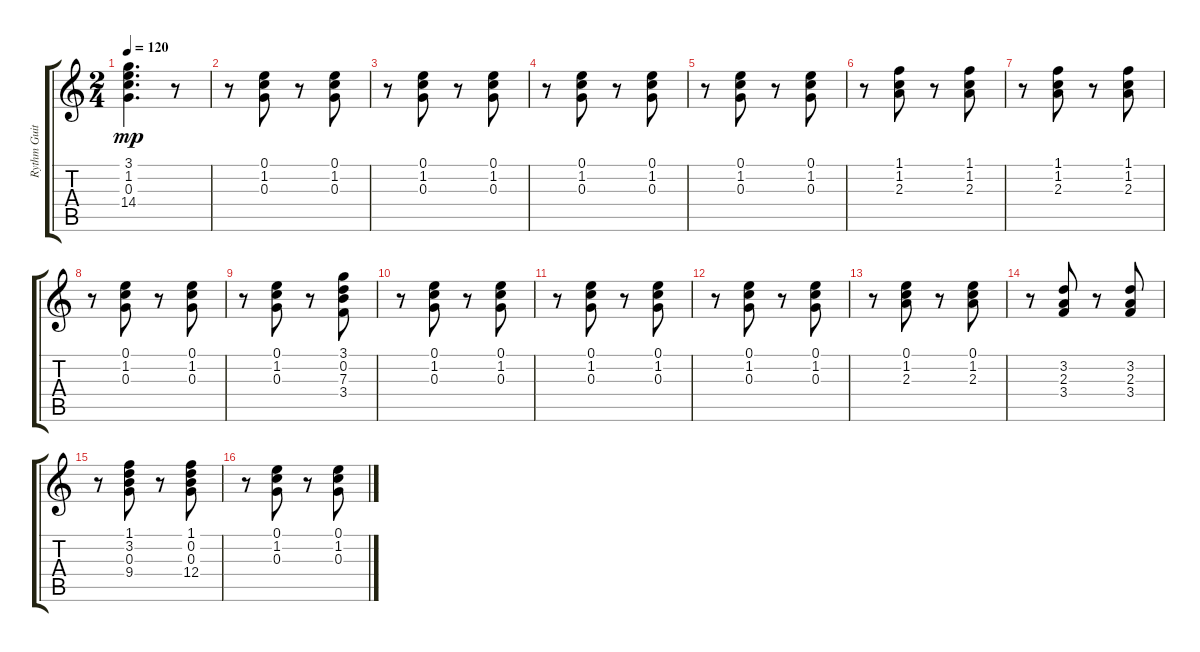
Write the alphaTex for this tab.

\track ("Rythm Guitar 1" "Rythm Guit") {instrument electricguitarclean}
\staff {score tabs}
\tuning (E4 B3 G3 D3 A2 E2) {hide}
\ts (2 4)
\tempo 120
\clef g2
\ks c
(3.1 1.2 0.3 14.4).4{d dy mp} r.8 |
r.8 (0.1 1.2 0.3).8 r.8 (0.1 1.2 0.3).8 |
r.8 (0.1 1.2 0.3).8 r.8 (0.1 1.2 0.3).8 |
r.8 (0.1 1.2 0.3).8 r.8 (0.1 1.2 0.3).8 |
r.8 (0.1 1.2 0.3).8 r.8 (0.1 1.2 0.3).8 |
r.8 (1.1 1.2 2.3).8 r.8 (1.1 1.2 2.3).8 |
r.8 (1.1 1.2 2.3).8 r.8 (1.1 1.2 2.3).8 |
r.8 (0.1 1.2 0.3).8 r.8 (0.1 1.2 0.3).8 |
r.8 (0.1 1.2 0.3).8 r.8 (3.1 0.2 7.3 3.4).8 |
r.8 (0.1 1.2 0.3).8 r.8 (0.1 1.2 0.3).8 |
r.8 (0.1 1.2 0.3).8 r.8 (0.1 1.2 0.3).8 |
r.8 (0.1 1.2 0.3).8 r.8 (0.1 1.2 0.3).8 |
r.8 (0.1 1.2 2.3).8 r.8 (0.1 1.2 2.3).8 |
r.8 (3.2 2.3 3.4).8 r.8 (3.2 2.3 3.4).8 |
r.8 (1.1 3.2 0.3 9.4).8 r.8 (1.1 0.2 0.3 12.4).8 |
r.8 (0.1 1.2 0.3).8 r.8 (0.1 1.2 0.3).8
